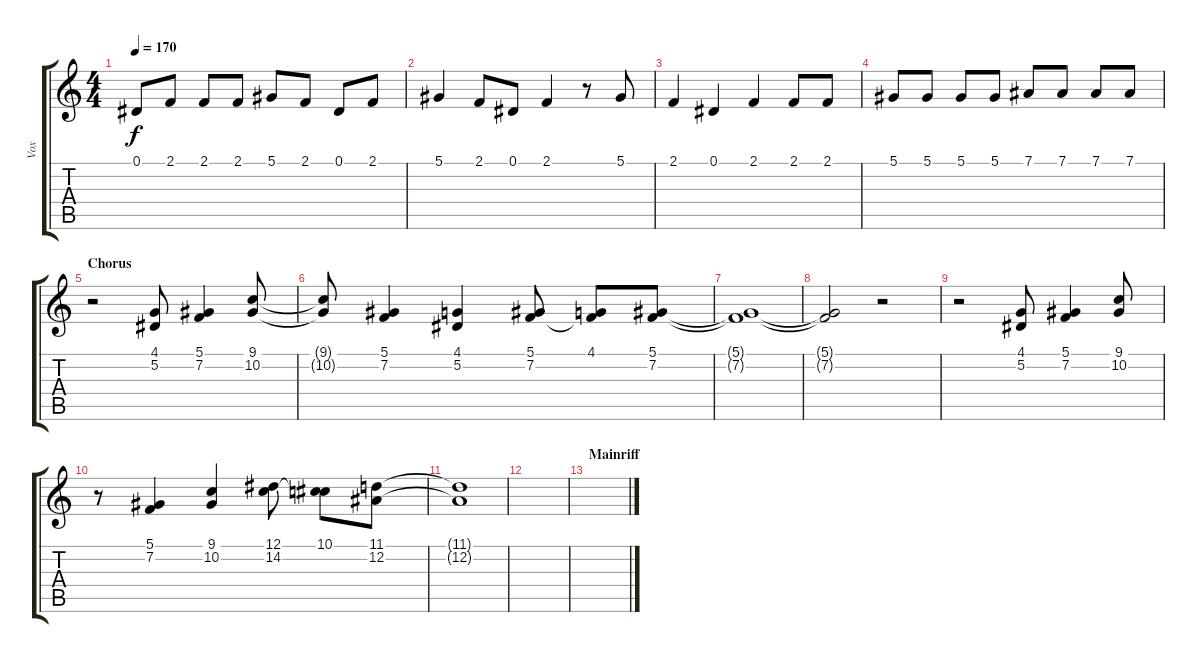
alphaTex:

\track ("Vox" "Vox") {instrument panflute}
\staff {score tabs}
\tuning (Eb4 Bb3 Gb3 Db3 Ab2 Eb2) {hide}
\ts (4 4)
\tempo 170
\clef g2
\ks c
0.1.8{dy f} 2.1.8 2.1.8 2.1.8 5.1.8 2.1.8 0.1.8 2.1.8 |
5.1.4 2.1.8 0.1.8 2.1.4 r.8 5.1.8 |
2.1.4 0.1.4 2.1.4 2.1.8 2.1.8 |
5.1.8 5.1.8 5.1.8 5.1.8 7.1.8 7.1.8 7.1.8 7.1.8 |
\section ("" "Chorus")
r.2 (4.1 5.2).8 (5.1 7.2).4 (9.1 10.2).8 |
(9.1{t} 10.2{t}).8 (5.1 7.2).4 (4.1 5.2).4 (5.1 7.2).8 (4.1 7.2{t}).8 (5.1 7.2).8 |
(5.1{t} 7.2{t}).1 |
(5.1{t} 7.2{t}).2 r.2 |
r.2 (4.1 5.2).8 (5.1 7.2).4 (9.1 10.2).8 |
r.8 (5.1 7.2).4 (9.1 10.2).4 (12.1 14.2).8 (10.1 14.2{t}).8 (11.1 12.2).8 |
(11.1{t} 12.2{t}).1 |
|
\section ("" "Mainriff")
